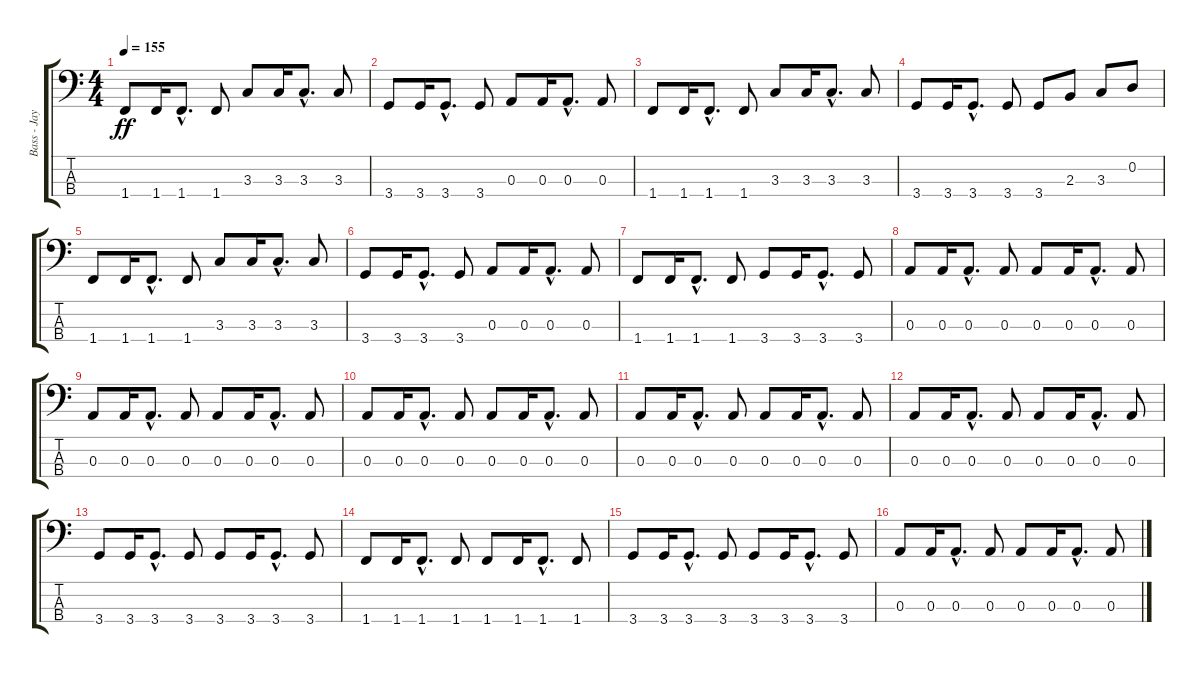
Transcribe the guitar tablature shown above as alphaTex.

\track ("Bass - Jay Bentley" "Bass - Jay") {instrument electricbasspick}
\staff {score tabs}
\tuning (G2 D2 A1 E1) {hide}
\ts (4 4)
\tempo 155
\clef f4
\ks c
1.4.8{dy ff} 1.4.16 1.4{hac}.8{d} 1.4.8 3.3.8 3.3.16 3.3{hac}.8{d} 3.3.8 |
3.4.8 3.4.16 3.4{hac}.8{d} 3.4.8 0.3.8 0.3.16 0.3{hac}.8{d} 0.3.8 |
1.4.8 1.4.16 1.4{hac}.8{d} 1.4.8 3.3.8 3.3.16 3.3{hac}.8{d} 3.3.8 |
3.4.8 3.4.16 3.4{hac}.8{d} 3.4.8 3.4.8 2.3.8 3.3.8 0.2.8 |
1.4.8 1.4.16 1.4{hac}.8{d} 1.4.8 3.3.8 3.3.16 3.3{hac}.8{d} 3.3.8 |
3.4.8 3.4.16 3.4{hac}.8{d} 3.4.8 0.3.8 0.3.16 0.3{hac}.8{d} 0.3.8 |
1.4.8 1.4.16 1.4{hac}.8{d} 1.4.8 3.4.8 3.4.16 3.4{hac}.8{d} 3.4.8 |
0.3.8 0.3.16 0.3{hac}.8{d} 0.3.8 0.3.8 0.3.16 0.3{hac}.8{d} 0.3.8 |
0.3.8 0.3.16 0.3{hac}.8{d} 0.3.8 0.3.8 0.3.16 0.3{hac}.8{d} 0.3.8 |
0.3.8 0.3.16 0.3{hac}.8{d} 0.3.8 0.3.8 0.3.16 0.3{hac}.8{d} 0.3.8 |
0.3.8 0.3.16 0.3{hac}.8{d} 0.3.8 0.3.8 0.3.16 0.3{hac}.8{d} 0.3.8 |
0.3.8 0.3.16 0.3{hac}.8{d} 0.3.8 0.3.8 0.3.16 0.3{hac}.8{d} 0.3.8 |
3.4.8 3.4.16 3.4{hac}.8{d} 3.4.8 3.4.8 3.4.16 3.4{hac}.8{d} 3.4.8 |
1.4.8 1.4.16 1.4{hac}.8{d} 1.4.8 1.4.8 1.4.16 1.4{hac}.8{d} 1.4.8 |
3.4.8 3.4.16 3.4{hac}.8{d} 3.4.8 3.4.8 3.4.16 3.4{hac}.8{d} 3.4.8 |
0.3.8 0.3.16 0.3{hac}.8{d} 0.3.8 0.3.8 0.3.16 0.3{hac}.8{d} 0.3.8
